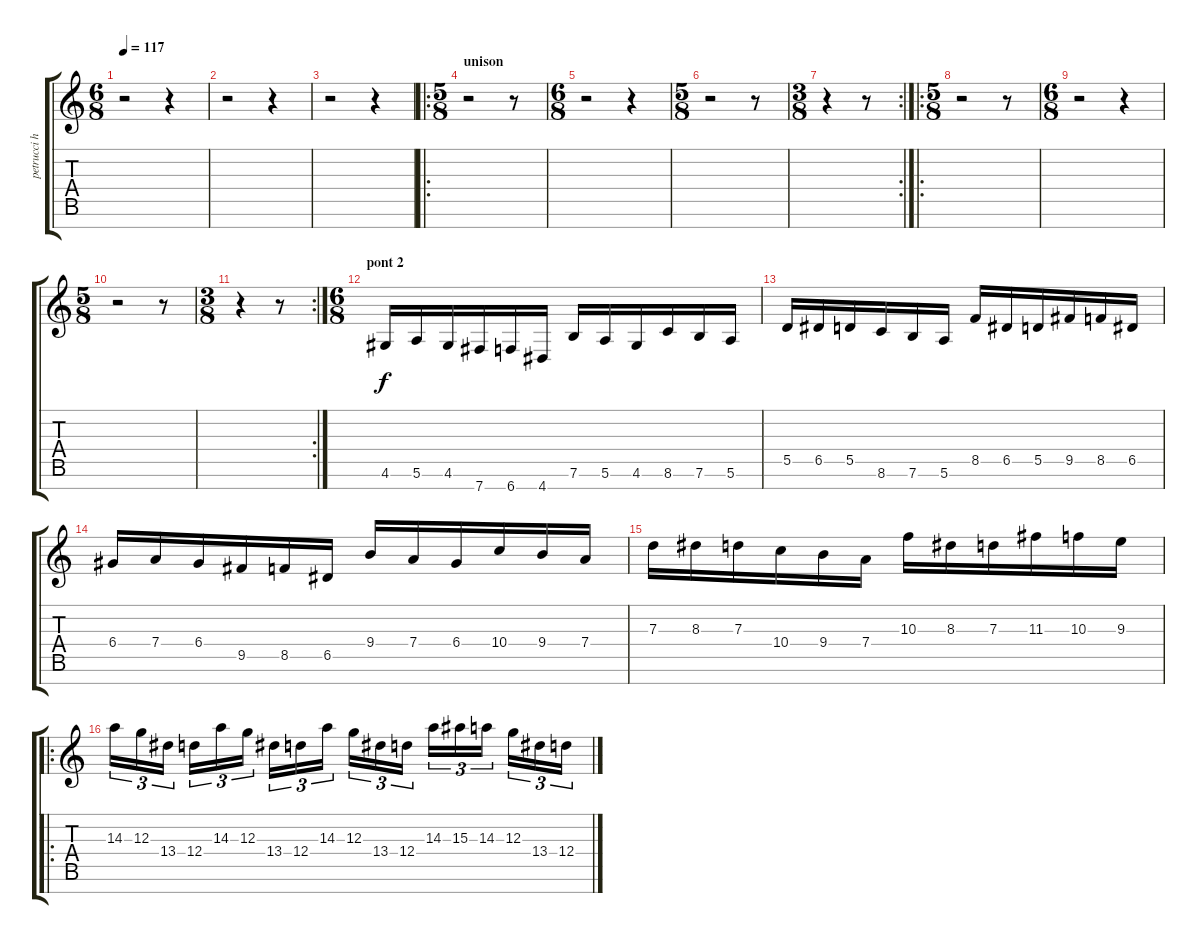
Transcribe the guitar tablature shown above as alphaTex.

\track ("petrucci harmony" "petrucci h") {instrument distortionguitar}
\staff {score tabs}
\tuning (E4 B3 G3 D3 A2 E2 B1) {hide}
\ts (6 8)
\tempo 117
\clef g2
\ks c
r.2{dy f} r.4 |
r.2 r.4 |
r.2 r.4 |
\ro
\ts (5 8)
\section ("" "unison")
r.2 r.8 |
\ts (6 8)
r.2 r.4 |
\ts (5 8)
r.2 r.8 |
\rc 2
\ts (3 8)
r.4 r.8 |
\ro
\ts (5 8)
r.2 r.8 |
\ts (6 8)
r.2 r.4 |
\ts (5 8)
r.2 r.8 |
\rc 2
\ts (3 8)
r.4 r.8 |
\ts (6 8)
\section ("" "pont 2")
4.6.16 5.6.16 4.6.16 7.7.16 6.7.16 4.7.16 7.6.16 5.6.16 4.6.16 8.6.16 7.6.16 5.6.16 |
5.5.16 6.5.16 5.5.16 8.6.16 7.6.16 5.6.16 8.5.16 6.5.16 5.5.16 9.5.16 8.5.16 6.5.16 |
6.4.16 7.4.16 6.4.16 9.5.16 8.5.16 6.5.16 9.4.16 7.4.16 6.4.16 10.4.16 9.4.16 7.4.16 |
7.3.16 8.3.16 7.3.16 10.4.16 9.4.16 7.4.16 10.3.16 8.3.16 7.3.16 11.3.16 10.3.16 9.3.16 |
\ro
14.3.16{tu (3 2)} 12.3.16{tu (3 2)} 13.4.16{tu (3 2)} 12.4.16{tu (3 2)} 14.3.16{tu (3 2)} 12.3.16{tu (3 2)} 13.4.16{tu (3 2)} 12.4.16{tu (3 2)} 14.3.16{tu (3 2)} 12.3.16{tu (3 2)} 13.4.16{tu (3 2)} 12.4.16{tu (3 2)} 14.3.16{tu (3 2)} 15.3.16{tu (3 2)} 14.3.16{tu (3 2)} 12.3.16{tu (3 2)} 13.4.16{tu (3 2)} 12.4.16{tu (3 2)}
